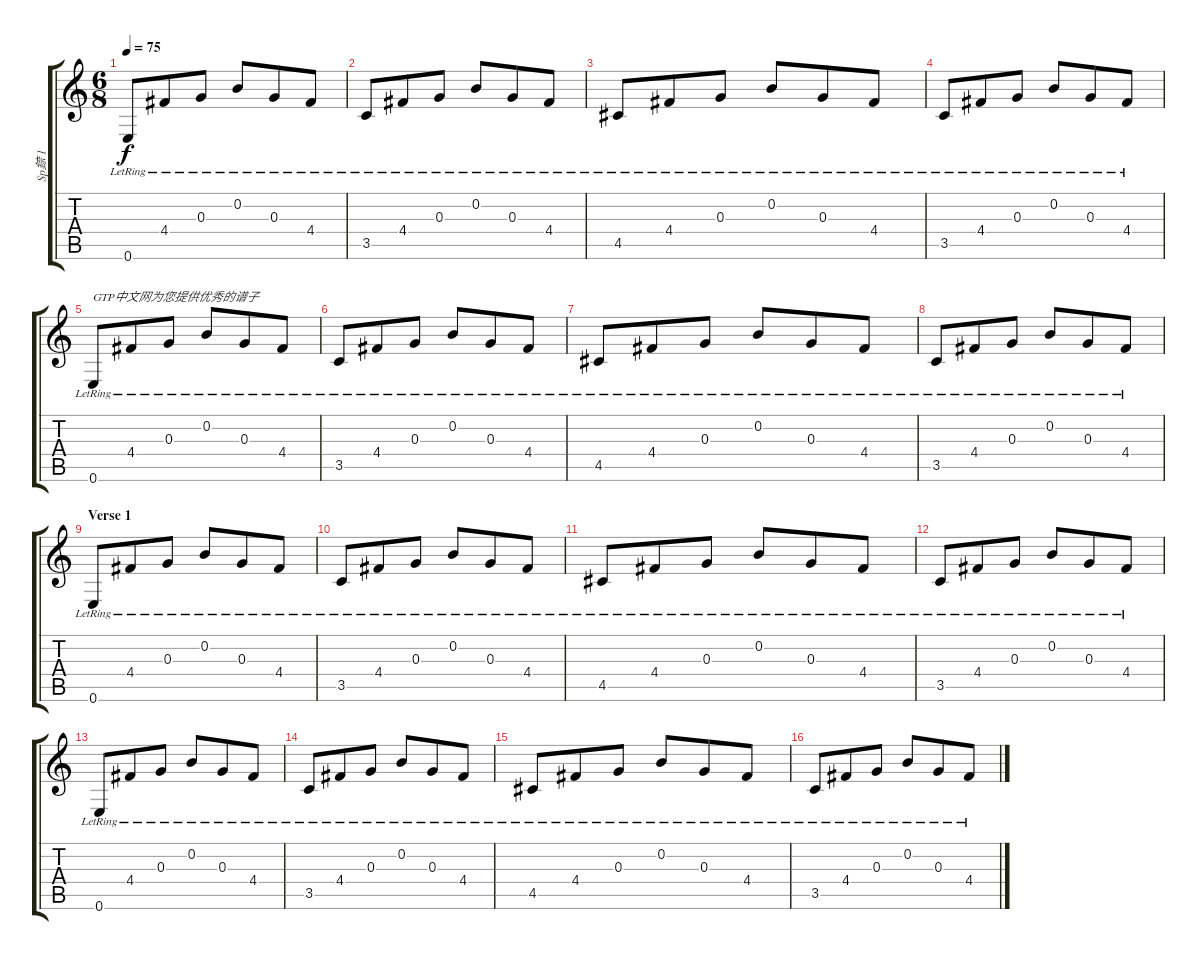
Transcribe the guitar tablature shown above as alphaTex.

\track ("Sp錼 1" "Sp錼 1") {instrument electricguitarclean}
\staff {score tabs}
\tuning (E4 B3 G3 D3 A2 E2) {hide}
\ts (6 8)
\tempo 75
\clef g2
\ks c
0.6{lr}.8{dy f instrument electricguitarclean} 4.4{lr}.8 0.3{lr}.8 0.2{lr}.8 0.3{lr}.8 4.4{lr}.8 |
3.5{lr}.8 4.4{lr}.8 0.3{lr}.8 0.2{lr}.8 0.3{lr}.8 4.4{lr}.8 |
4.5{lr}.8 4.4{lr}.8 0.3{lr}.8 0.2{lr}.8 0.3{lr}.8 4.4{lr}.8 |
3.5{lr}.8 4.4{lr}.8 0.3{lr}.8 0.2{lr}.8 0.3{lr}.8 4.4{lr}.8 |
0.6{lr}.8{txt "GTP中文网为您提供优秀的谱子"} 4.4{lr}.8 0.3{lr}.8 0.2{lr}.8 0.3{lr}.8 4.4{lr}.8 |
3.5{lr}.8 4.4{lr}.8 0.3{lr}.8 0.2{lr}.8 0.3{lr}.8 4.4{lr}.8 |
4.5{lr}.8 4.4{lr}.8 0.3{lr}.8 0.2{lr}.8 0.3{lr}.8 4.4{lr}.8 |
3.5{lr}.8 4.4{lr}.8 0.3{lr}.8 0.2{lr}.8 0.3{lr}.8 4.4{lr}.8 |
\section ("" "Verse 1")
0.6{lr}.8 4.4{lr}.8 0.3{lr}.8 0.2{lr}.8 0.3{lr}.8 4.4{lr}.8 |
3.5{lr}.8 4.4{lr}.8 0.3{lr}.8 0.2{lr}.8 0.3{lr}.8 4.4{lr}.8 |
4.5{lr}.8 4.4{lr}.8 0.3{lr}.8 0.2{lr}.8 0.3{lr}.8 4.4{lr}.8 |
3.5{lr}.8 4.4{lr}.8 0.3{lr}.8 0.2{lr}.8 0.3{lr}.8 4.4{lr}.8 |
0.6{lr}.8 4.4{lr}.8 0.3{lr}.8 0.2{lr}.8 0.3{lr}.8 4.4{lr}.8 |
3.5{lr}.8 4.4{lr}.8 0.3{lr}.8 0.2{lr}.8 0.3{lr}.8 4.4{lr}.8 |
4.5{lr}.8 4.4{lr}.8 0.3{lr}.8 0.2{lr}.8 0.3{lr}.8 4.4{lr}.8 |
3.5{lr}.8 4.4{lr}.8 0.3{lr}.8 0.2{lr}.8 0.3{lr}.8 4.4{lr}.8
